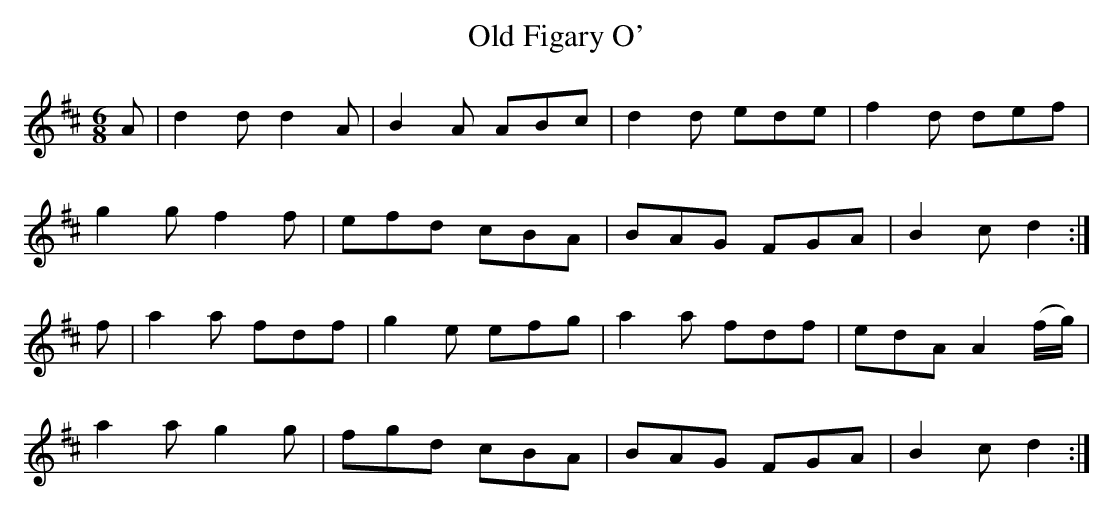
X:1
T:Old Figary O'
M:6/8
L:1/8
K:D
A|d2dd2A|B2A ABc|d2d ede|f2d def|!
g2g f2f|efd cBA|BAG FGA|B2cd2:|]!
f|a2a fdf|g2e efg|a2a fdf|edA A2(f/g/)|!
a2a g2g|fgd cBA|BAG FGA|B2cd2:|]!
